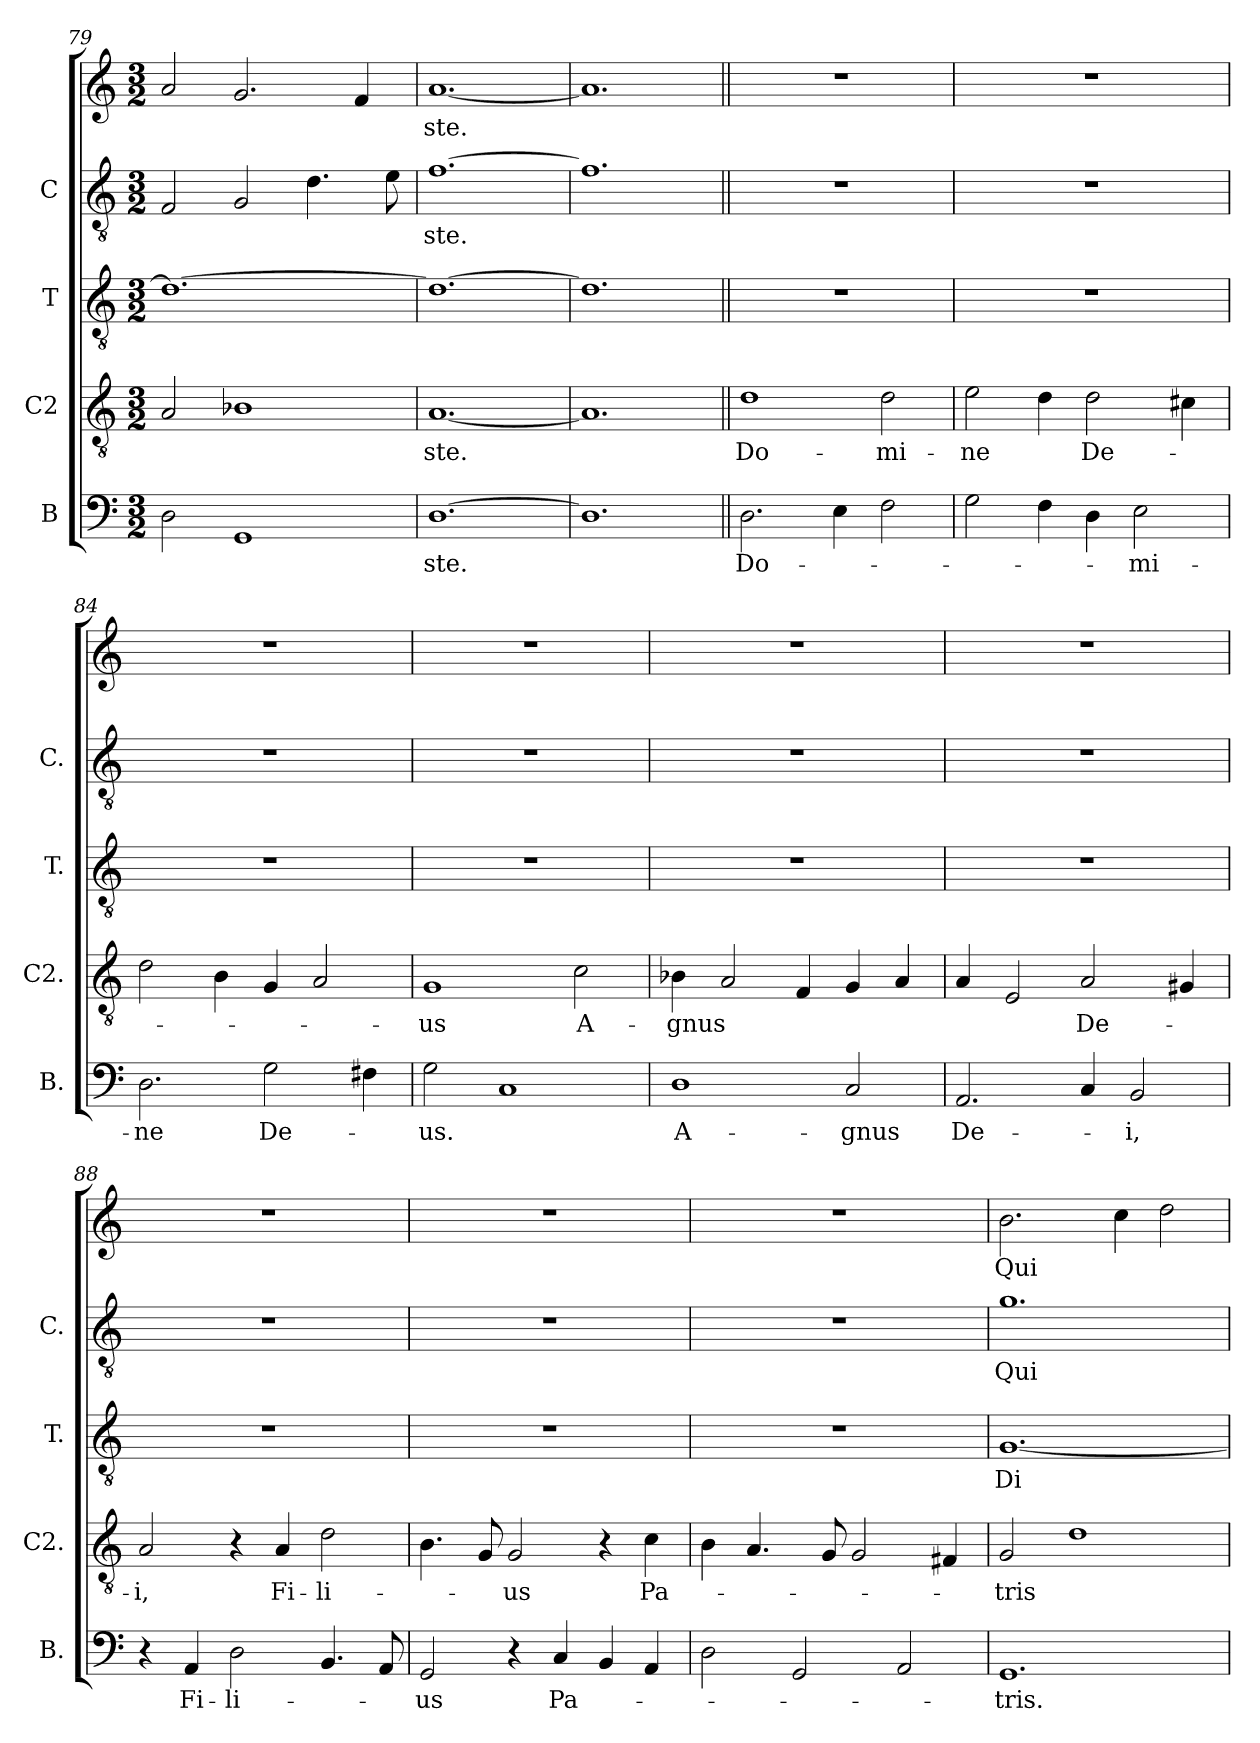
**kern	**text	**kern	**text	**kern	**text	**kern	**text	**kern	**text
*part5	*part5	*part4	*part4	*part3	*part3	*part2	*part2	*part1	*part1
*staff5	*staff5	*staff4	*staff4	*staff3	*staff3	*staff2	*staff2	*staff1	*staff1
*I"B	*	*I"C2	*	*I"T	*	*I"C	*	*	*
*I'B.	*	*I'C2.	*	*I'T.	*	*I'C.	*	*	*
*clefF4	*	*clefGv2	*	*clefGv2	*	*clefGv2	*	*clefG2	*
*ITrd-7c-12	*	*	*	*	*	*	*	*	*
*k[]	*	*k[]	*	*k[]	*	*k[]	*	*k[]	*
*C:	*	*C:	*	*C:	*	*C:	*	*C:	*
*M3/2	*	*M3/2	*	*M3/2	*	*M3/2	*	*M3/2	*
=79	=79	=79	=79	=79	=79	=79	=79	=79	=79
2d\	.	2A/	.	1.d\_	.	2F/	.	2a/	.
1G/	.	1B-X\	.	.	.	2G/	.	2.g/	.
.	.	.	.	.	.	4.d\	.	.	.
.	.	.	.	.	.	.	.	4f/	.
.	.	.	.	.	.	8e\	.	.	.
=80	=80	=80	=80	=80	=80	=80	=80	=80	=80
[1.d\	-ste.	[1.A/	-ste.	1.d\_	.	[1.f\	-ste.	[1.a/	-ste.
=81	=81	=81	=81	=81	=81	=81	=81	=81	=81
1.d\]	.	1.A/]	.	1.d\]	.	1.f/]	.	1.a/]	.
!!LO:LB:g=z
=82||	=82||	=82||	=82||	=82||	=82||	=82||	=82||	=82||	=82||
2.d\	Do-	1d/	Do-	1.r	.	1.r	.	1.r	.
4e\	.	.	.	.	.	.	.	.	.
2f\	.	2d\	-mi-	.	.	.	.	.	.
=83	=83	=83	=83	=83	=83	=83	=83	=83	=83
2g\	.	2e\	-ne	1.r	.	1.r	.	1.r	.
4f\	.	4d\	.	.	.	.	.	.	.
4d\	.	2d\	De-	.	.	.	.	.	.
2e\	-mi-	.	.	.	.	.	.	.	.
.	.	4c#X\	.	.	.	.	.	.	.
=84	=84	=84	=84	=84	=84	=84	=84	=84	=84
2.d\	-ne	2d\	.	1.r	.	1.r	.	1.r	.
.	.	4B\	.	.	.	.	.	.	.
2g\	De-	4G/	.	.	.	.	.	.	.
.	.	2A/	.	.	.	.	.	.	.
4f#X\	.	.	.	.	.	.	.	.	.
=85	=85	=85	=85	=85	=85	=85	=85	=85	=85
2g\	-us.	1G/	-us	1.r	.	1.r	.	1.r	.
1c/	.	.	.	.	.	.	.	.	.
.	.	2c\	A-	.	.	.	.	.	.
=86	=86	=86	=86	=86	=86	=86	=86	=86	=86
1d\	A-	4B-X\	-gnus	1.r	.	1.r	.	1.r	.
.	.	2A/	.	.	.	.	.	.	.
.	.	4F/	.	.	.	.	.	.	.
2c/	-gnus	4G/	.	.	.	.	.	.	.
.	.	4A/	.	.	.	.	.	.	.
=87	=87	=87	=87	=87	=87	=87	=87	=87	=87
2.A/	De-	4A/	.	1.r	.	1.r	.	1.r	.
.	.	2E/	.	.	.	.	.	.	.
4c/	.	2A/	De-	.	.	.	.	.	.
2B/	-i,	.	.	.	.	.	.	.	.
.	.	4G#X/	.	.	.	.	.	.	.
!!LO:LB:g=z
=88	=88	=88	=88	=88	=88	=88	=88	=88	=88
4r	.	2A/	-i,	1.r	.	1.r	.	1.r	.
4A/	Fi-	.	.	.	.	.	.	.	.
2d\	-li-	4r	.	.	.	.	.	.	.
.	.	4A/	Fi-	.	.	.	.	.	.
4.B/	.	2d\	-li-	.	.	.	.	.	.
8A/	.	.	.	.	.	.	.	.	.
=89	=89	=89	=89	=89	=89	=89	=89	=89	=89
2G/	-us	4.B\	.	1.r	.	1.r	.	1.r	.
.	.	8G/	.	.	.	.	.	.	.
4r	.	2G/	-us	.	.	.	.	.	.
4c/	Pa-	.	.	.	.	.	.	.	.
4B/	.	4r	.	.	.	.	.	.	.
4A/	.	4c\	Pa-	.	.	.	.	.	.
=90	=90	=90	=90	=90	=90	=90	=90	=90	=90
2d\	.	4B\	.	1.r	.	1.r	.	1.r	.
.	.	4.A/	.	.	.	.	.	.	.
2G/	.	.	.	.	.	.	.	.	.
.	.	8G/	.	.	.	.	.	.	.
.	.	2G/	.	.	.	.	.	.	.
2A/	.	.	.	.	.	.	.	.	.
.	.	4F#X/	.	.	.	.	.	.	.
=91	=91	=91	=91	=91	=91	=91	=91	=91	=91
1.G/	-tris.	2G/	-tris	[1.G/	Di-	1.g/	Qui	2.b\	Qui
.	.	1d/	.	.	.	.	.	.	.
.	.	.	.	.	.	.	.	4cc\	.
.	.	.	.	.	.	.	.	2dd\	.
=	=	=	=	=	=	=	=	=	=
*-	*-	*-	*-	*-	*-	*-	*-	*-	*-
